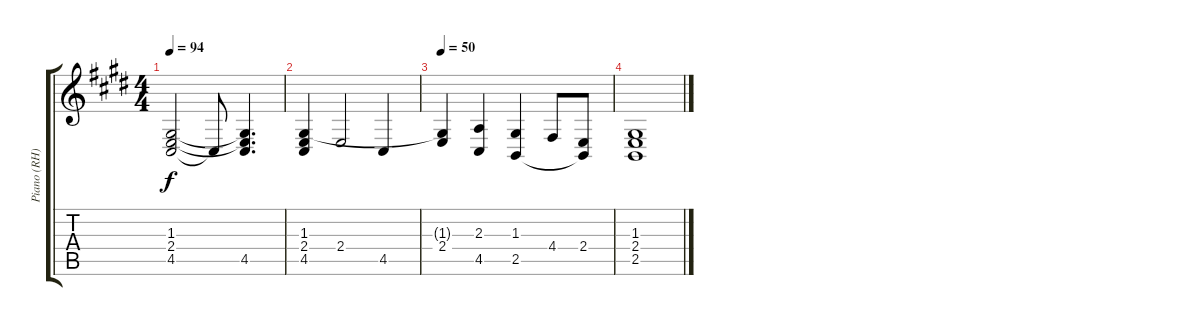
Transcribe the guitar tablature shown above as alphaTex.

\track ("Piano (RH)" "Piano (RH)") {instrument acousticgrandpiano}
\staff {score tabs}
\tuning (E4 B3 G3 D3 A2 E2) {hide}
\ts (4 4)
\tempo 94
\clef g2
\ks e
(1.3 2.4 4.5).2{dy f} 4.5{t}.8 (1.3{t} 2.4{t} 4.5).4{d} |
(1.3 2.4 4.5).4 2.4.2 4.5.4 |
\tempo 50
(1.3{t} 2.4).4 (2.3 4.5).4 (1.3 2.5).4 4.4.8 (2.4 2.5{t}).8 |
(1.3 2.4 2.5).1
